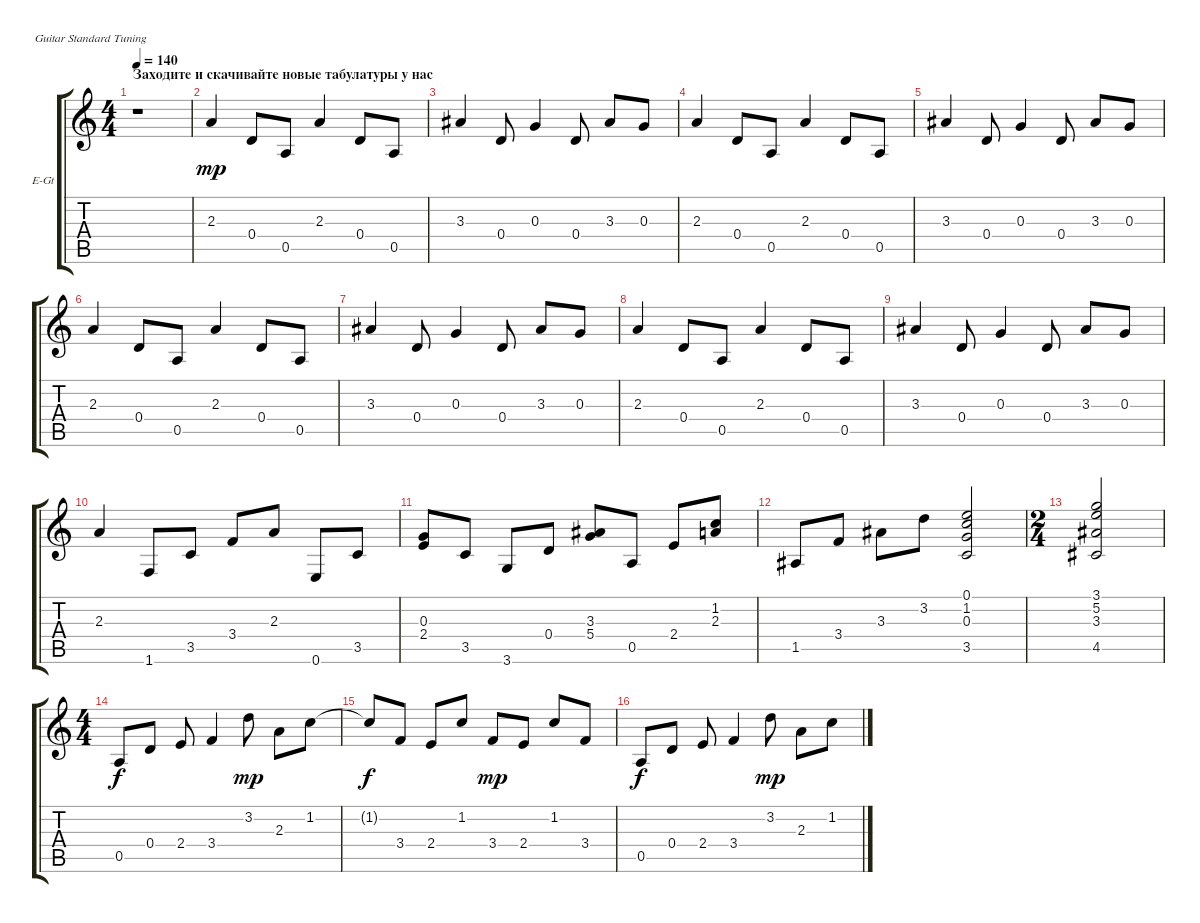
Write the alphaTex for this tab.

\bracketExtendMode groupsimilarinstruments
\firstSystemTrackNameOrientation horizontal
\otherSystemsTrackNameOrientation horizontal
\track ("Гитара 2" "E-Gt") {instrument electricguitarjazz}
\staff {score tabs}
\tuning (E4 B3 G3 D3 A2 E2)
\ts (4 4)
\section ("" "Заходите и скачивайте новые табулатуры у нас")
\tempo 140
\clef g2
\ks c
r.1{dy mp instrument electricguitarjazz} |
2.3.4 0.4.8 0.5.8 2.3.4 0.4.8 0.5.8 |
3.3.4 0.4.8 0.3.4 0.4.8 3.3.8 0.3.8 |
2.3.4 0.4.8 0.5.8 2.3.4 0.4.8 0.5.8 |
3.3.4 0.4.8 0.3.4 0.4.8 3.3.8 0.3.8 |
2.3.4 0.4.8 0.5.8 2.3.4 0.4.8 0.5.8 |
3.3.4 0.4.8 0.3.4 0.4.8 3.3.8 0.3.8 |
2.3.4 0.4.8 0.5.8 2.3.4 0.4.8 0.5.8 |
3.3.4 0.4.8 0.3.4 0.4.8 3.3.8 0.3.8 |
2.3.4 1.6.8 3.5.8 3.4.8 2.3.8 0.6.8 3.5.8 |
(0.3 2.4).8 3.5.8 3.6.8 0.4.8 (3.3 5.4).8 0.5.8 2.4.8 (1.2 2.3).8 |
1.5.8 3.4.8 3.3.8 3.2.8 (0.1 1.2 0.3 3.5).2 |
\ts (2 4)
(3.1 5.2 3.3 4.5).2 |
\ts (4 4)
0.5.8{dy f} 0.4.8 2.4.8 3.4.4 3.2.8{dy mp} 2.3.8 1.2.8 |
1.2{t}.8{dy f} 3.4.8 2.4.8 1.2.8 3.4.8{dy mp} 2.4.8 1.2.8 3.4.8 |
0.5.8{dy f} 0.4.8 2.4.8 3.4.4 3.2.8{dy mp} 2.3.8 1.2.8
